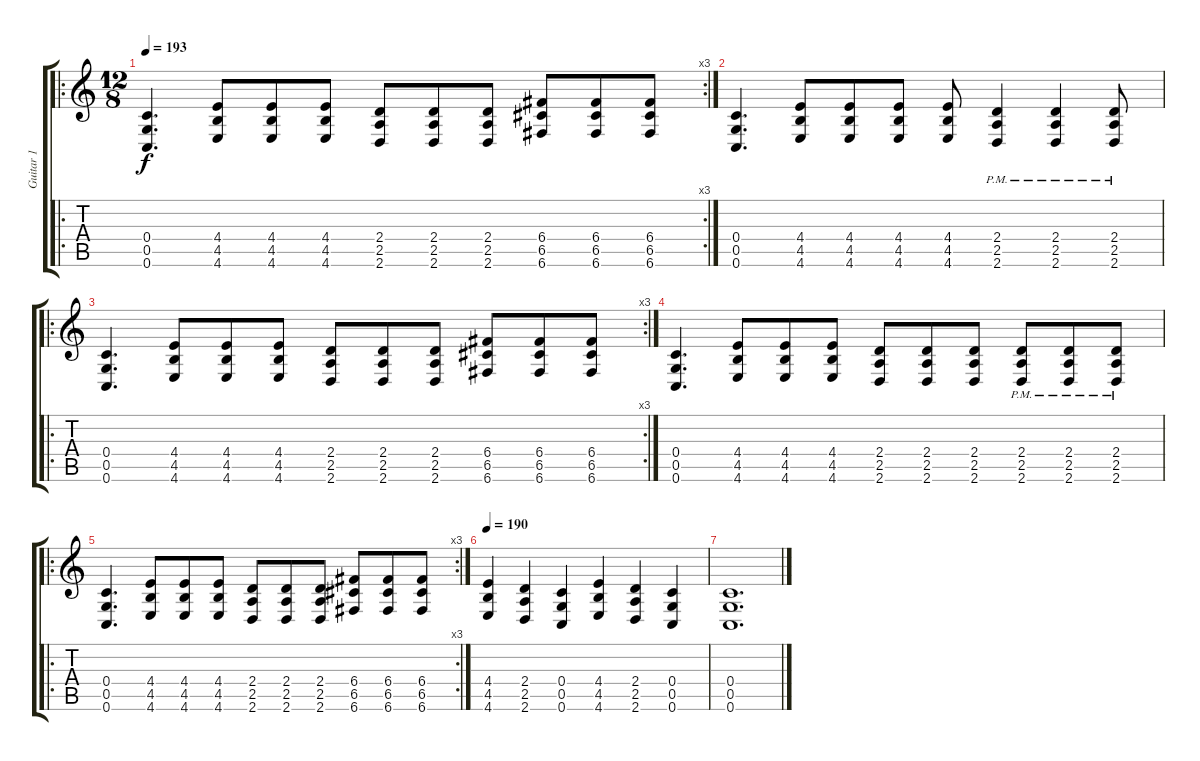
\track ("Guitar 1" "Guitar 1") {instrument distortionguitar}
\staff {score tabs}
\tuning (E4 C4 G3 C3 G2 C2) {hide}
\ro
\rc 3
\ts (12 8)
\tempo 193
\clef g2
\ks c
(0.4 0.5 0.6).4{d dy f} (4.4 4.5 4.6).8 (4.4 4.5 4.6).8 (4.4 4.5 4.6).8 (2.4 2.5 2.6).8 (2.4 2.5 2.6).8 (2.4 2.5 2.6).8 (6.4 6.5 6.6).8 (6.4 6.5 6.6).8 (6.4 6.5 6.6).8 |
(0.4 0.5 0.6).4{d} (4.4 4.5 4.6).8 (4.4 4.5 4.6).8 (4.4 4.5 4.6).8 (4.4 4.5 4.6).8 (2.4{pm} 2.5{pm} 2.6{pm}).4 (2.4{pm} 2.5{pm} 2.6{pm}).4 (2.4{pm} 2.5{pm} 2.6{pm}).8 |
\ro
\rc 3
(0.4 0.5 0.6).4{d} (4.4 4.5 4.6).8 (4.4 4.5 4.6).8 (4.4 4.5 4.6).8 (2.4 2.5 2.6).8 (2.4 2.5 2.6).8 (2.4 2.5 2.6).8 (6.4 6.5 6.6).8 (6.4 6.5 6.6).8 (6.4 6.5 6.6).8 |
(0.4 0.5 0.6).4{d} (4.4 4.5 4.6).8 (4.4 4.5 4.6).8 (4.4 4.5 4.6).8 (2.4 2.5 2.6).8 (2.4 2.5 2.6).8 (2.4 2.5 2.6).8 (2.4{pm} 2.5{pm} 2.6{pm}).8 (2.4{pm} 2.5{pm} 2.6{pm}).8 (2.4{pm} 2.5{pm} 2.6{pm}).8 |
\ro
\rc 3
(0.4 0.5 0.6).4{d} (4.4 4.5 4.6).8 (4.4 4.5 4.6).8 (4.4 4.5 4.6).8 (2.4 2.5 2.6).8 (2.4 2.5 2.6).8 (2.4 2.5 2.6).8 (6.4 6.5 6.6).8 (6.4 6.5 6.6).8 (6.4 6.5 6.6).8 |
\tempo 190
(4.4 4.5 4.6).4 (2.4 2.5 2.6).4 (0.4 0.5 0.6).4 (4.4 4.5 4.6).4 (2.4 2.5 2.6).4 (0.4 0.5 0.6).4 |
(0.4 0.5 0.6).1{d}
